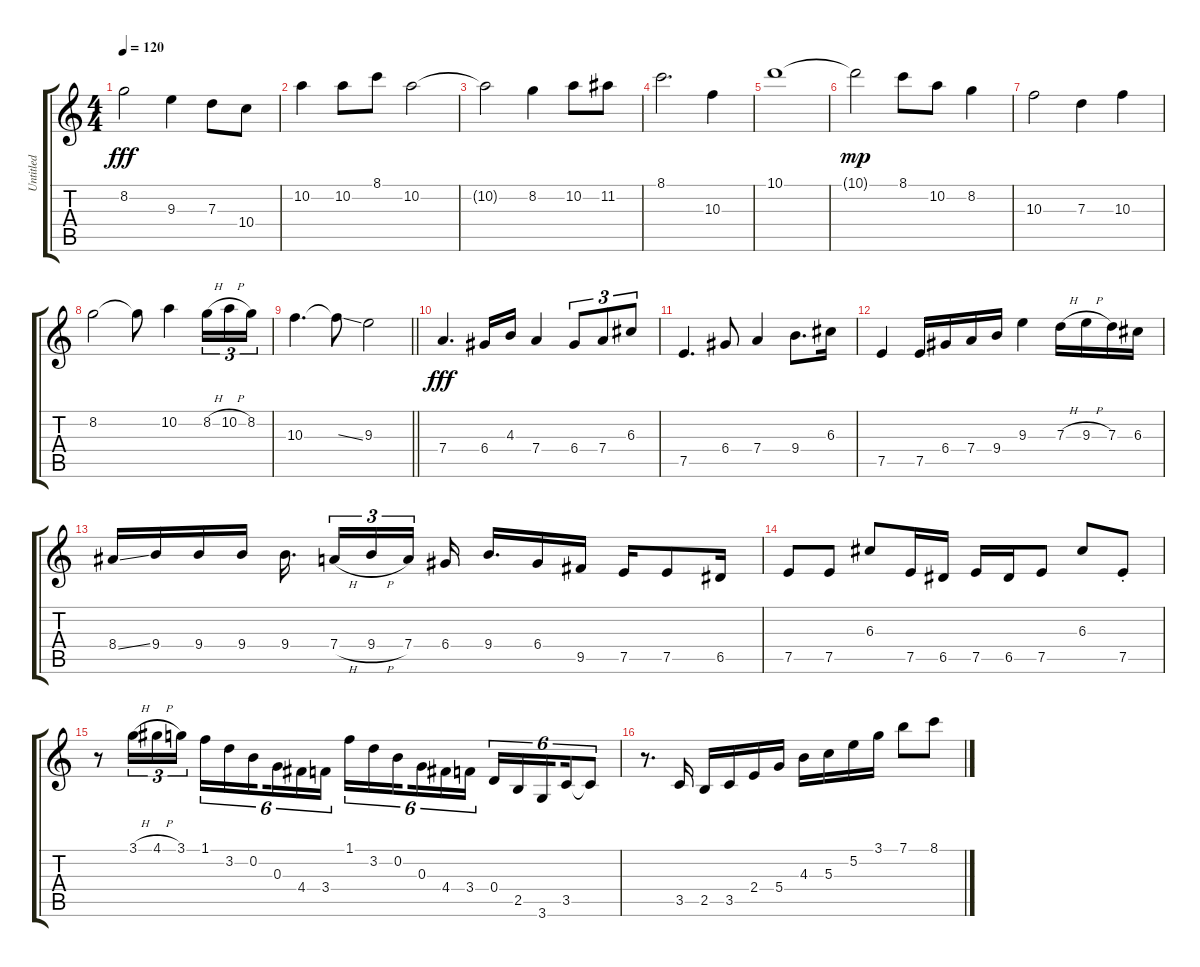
\track ("Untitled" "Untitled") {instrument acousticguitarsteel}
\staff {score tabs}
\tuning (E4 B3 G3 D3 A2 E2) {hide}
\ts (4 4)
\tempo 120
\clef g2
\ks c
8.2.2{dy fff} 9.3.4 7.3.8 10.4.8 |
10.2.4 10.2.8 8.1.8 10.2.2 |
10.2{t}.2 8.2.4 10.2.8 11.2.8 |
8.1.2{d} 10.3.4 |
10.1.1 |
10.1{t}.2{dy mp} 8.1.8 10.2.8 8.2.4 |
10.3.2 7.3.4 10.3.4 |
8.2.2 8.2{t}.8 10.2.4 8.2{h}.16{tu (3 2)} 10.2{h}.16{tu (3 2)} 8.2.16{tu (3 2)} |
\barLineRight lightlight
10.3.4{d} 10.3{ss t}.8 9.3.2 |
7.4.4{d dy fff} 6.4.16 4.3.16 7.4.4 6.4.8{tu (3 2)} 7.4.8{tu (3 2)} 6.3.8{tu (3 2)} |
7.5.4{d} 6.4.8 7.4.4 9.4.8{d} 6.3.16 |
7.5.4 7.5.16 6.4.16 7.4.16 9.4.16 9.3.4 7.3{h}.16 9.3{h}.16 7.3.16 6.3.16 |
8.4{ss}.16 9.4.16 9.4.16 9.4.16 9.4.16{d beam splitsecondary} 7.4{h}.16{tu (3 2)} 9.4{h}.16{tu (3 2)} 7.4.16{tu (3 2) beam splitsecondary} 6.4.16 9.4.16{d} 6.4.16 9.5.16 7.5.16 7.5.8 6.5.16 |
7.5.8 7.5.8 6.3.8 7.5.16 6.5.16 7.5.16 6.5.16 7.5.8 6.3.8 7.5{st}.8 |
r.8 3.1{h}.16{tu (3 2)} 4.1{h}.16{tu (3 2)} 3.1.16{tu (3 2)} 1.1.16{tu (6 4)} 3.2.16{tu (6 4)} 0.2.16{tu (6 4) beam splitsecondary} 0.3.16{tu (6 4)} 4.4.16{tu (6 4)} 3.4.16{tu (6 4)} 1.1.16{tu (6 4)} 3.2.16{tu (6 4)} 0.2.16{tu (6 4) beam splitsecondary} 0.3.16{tu (6 4)} 4.4.16{tu (6 4)} 3.4.16{tu (6 4)} 0.4.16{tu (6 4)} 2.5.16{tu (6 4)} 3.6.16{tu (6 4) beam splitsecondary} 3.5.16{tu (6 4)} 3.5{t}.8{tu (6 4)} |
r.8{d} 3.5.16 2.5.16 3.5.16 2.4.16 5.4.16 4.3.16 5.3.16 5.2.16 3.1.16 7.1.8 8.1.8
